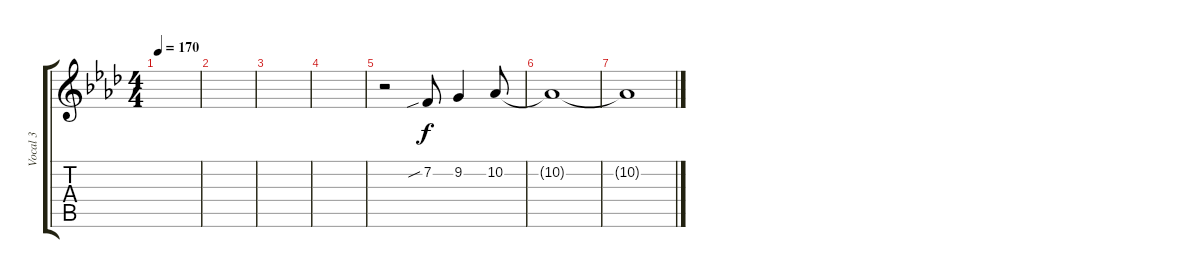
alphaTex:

\track ("Vocal 3" "Vocal 3") {instrument clarinet}
\staff {score tabs}
\tuning (Eb4 Bb3 Gb3 Db3 Ab2 Eb2) {hide}
\ts (4 4)
\tempo 170
\clef g2
\ks ab
|
|
|
|
r.2 7.2{sib}.8 9.2.4 10.2.8 |
10.2{t}.1 |
10.2{t}.1
